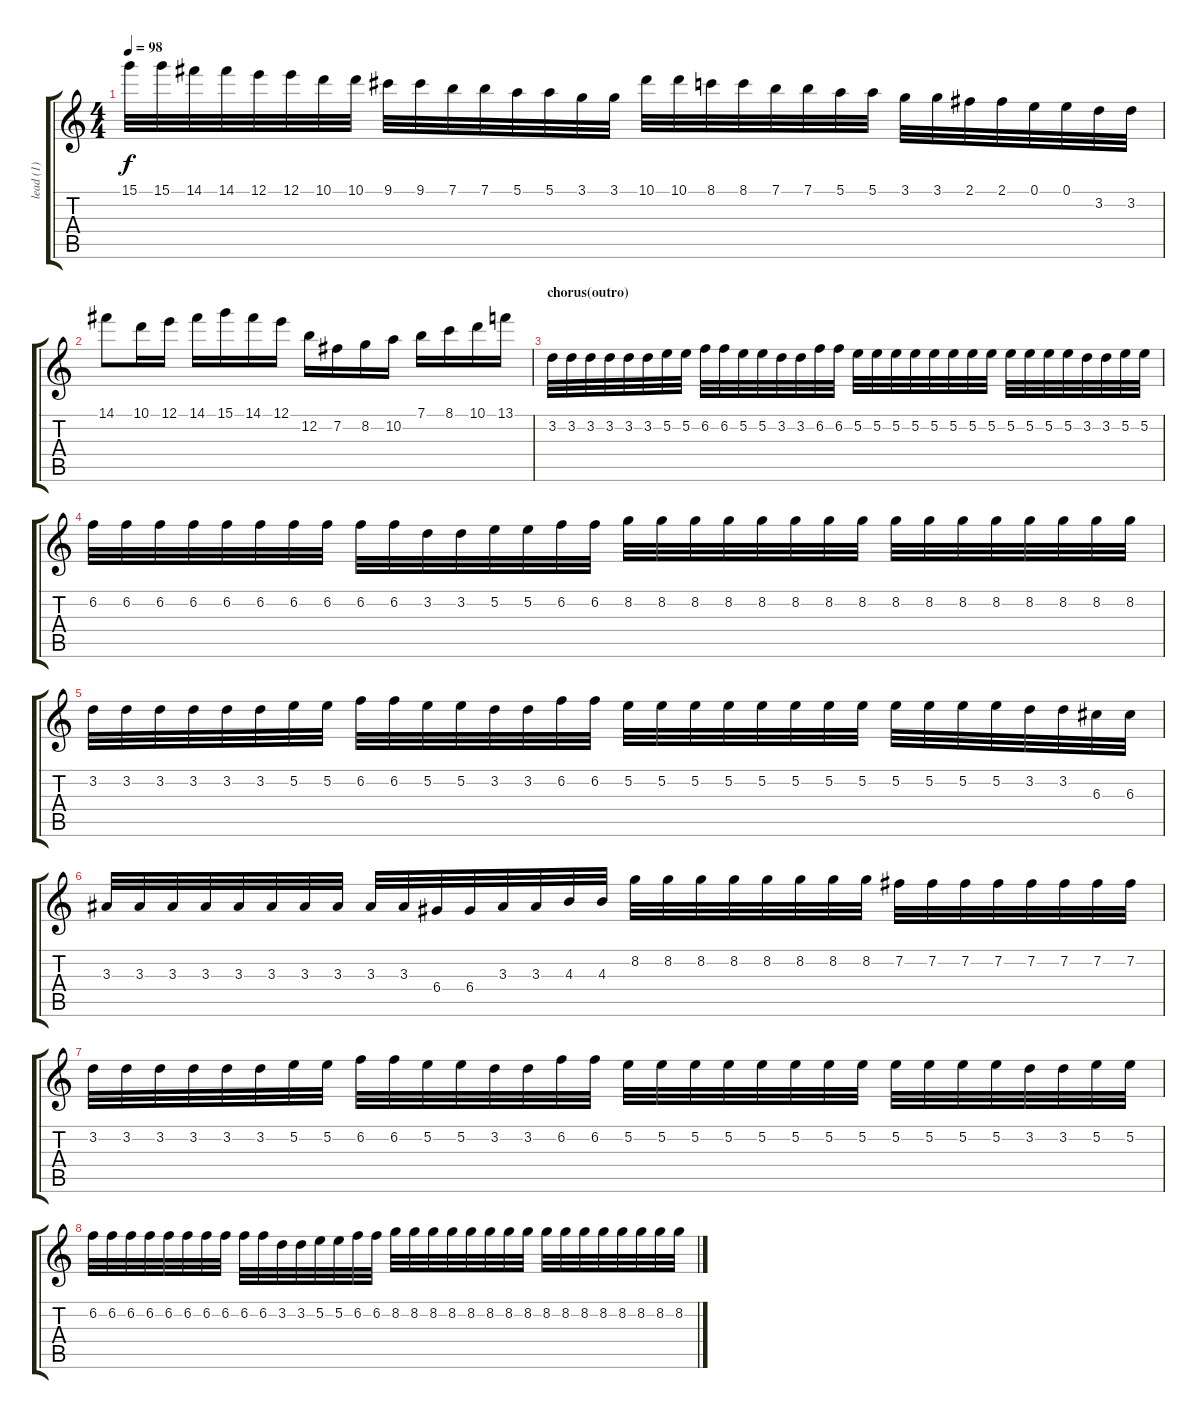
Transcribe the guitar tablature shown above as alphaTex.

\track ("lead (1)" "lead (1)") {instrument distortionguitar}
\staff {score tabs}
\tuning (E4 B3 G3 D3 A2 E2) {hide}
\ts (4 4)
\tempo 98
\clef g2
\ks c
15.1.32{dy f} 15.1.32 14.1.32 14.1.32 12.1.32 12.1.32 10.1.32 10.1.32 9.1.32 9.1.32 7.1.32 7.1.32 5.1.32 5.1.32 3.1.32 3.1.32 10.1.32 10.1.32 8.1.32 8.1.32 7.1.32 7.1.32 5.1.32 5.1.32 3.1.32 3.1.32 2.1.32 2.1.32 0.1.32 0.1.32 3.2.32 3.2.32 |
14.1.8 10.1.16 12.1.16 14.1.16 15.1.16 14.1.16 12.1.16 12.2.16 7.2.16 8.2.16 10.2.16 7.1.16 8.1.16 10.1.16 13.1.16 |
\section ("" "chorus(outro)")
3.2.32 3.2.32 3.2.32 3.2.32 3.2.32 3.2.32 5.2.32 5.2.32 6.2.32 6.2.32 5.2.32 5.2.32 3.2.32 3.2.32 6.2.32 6.2.32 5.2.32 5.2.32 5.2.32 5.2.32 5.2.32 5.2.32 5.2.32 5.2.32 5.2.32 5.2.32 5.2.32 5.2.32 3.2.32 3.2.32 5.2.32 5.2.32 |
6.2.32 6.2.32 6.2.32 6.2.32 6.2.32 6.2.32 6.2.32 6.2.32 6.2.32 6.2.32 3.2.32 3.2.32 5.2.32 5.2.32 6.2.32 6.2.32 8.2.32 8.2.32 8.2.32 8.2.32 8.2.32 8.2.32 8.2.32 8.2.32 8.2.32 8.2.32 8.2.32 8.2.32 8.2.32 8.2.32 8.2.32 8.2.32 |
3.2.32 3.2.32 3.2.32 3.2.32 3.2.32 3.2.32 5.2.32 5.2.32 6.2.32 6.2.32 5.2.32 5.2.32 3.2.32 3.2.32 6.2.32 6.2.32 5.2.32 5.2.32 5.2.32 5.2.32 5.2.32 5.2.32 5.2.32 5.2.32 5.2.32 5.2.32 5.2.32 5.2.32 3.2.32 3.2.32 6.3.32 6.3.32 |
3.3.32 3.3.32 3.3.32 3.3.32 3.3.32 3.3.32 3.3.32 3.3.32 3.3.32 3.3.32 6.4.32 6.4.32 3.3.32 3.3.32 4.3.32 4.3.32 8.2.32 8.2.32 8.2.32 8.2.32 8.2.32 8.2.32 8.2.32 8.2.32 7.2.32 7.2.32 7.2.32 7.2.32 7.2.32 7.2.32 7.2.32 7.2.32 |
3.2.32 3.2.32 3.2.32 3.2.32 3.2.32 3.2.32 5.2.32 5.2.32 6.2.32 6.2.32 5.2.32 5.2.32 3.2.32 3.2.32 6.2.32 6.2.32 5.2.32 5.2.32 5.2.32 5.2.32 5.2.32 5.2.32 5.2.32 5.2.32 5.2.32 5.2.32 5.2.32 5.2.32 3.2.32 3.2.32 5.2.32 5.2.32 |
6.2.32 6.2.32 6.2.32 6.2.32 6.2.32 6.2.32 6.2.32 6.2.32 6.2.32 6.2.32 3.2.32 3.2.32 5.2.32 5.2.32 6.2.32 6.2.32 8.2.32 8.2.32 8.2.32 8.2.32 8.2.32 8.2.32 8.2.32 8.2.32 8.2.32 8.2.32 8.2.32 8.2.32 8.2.32 8.2.32 8.2.32 8.2.32
